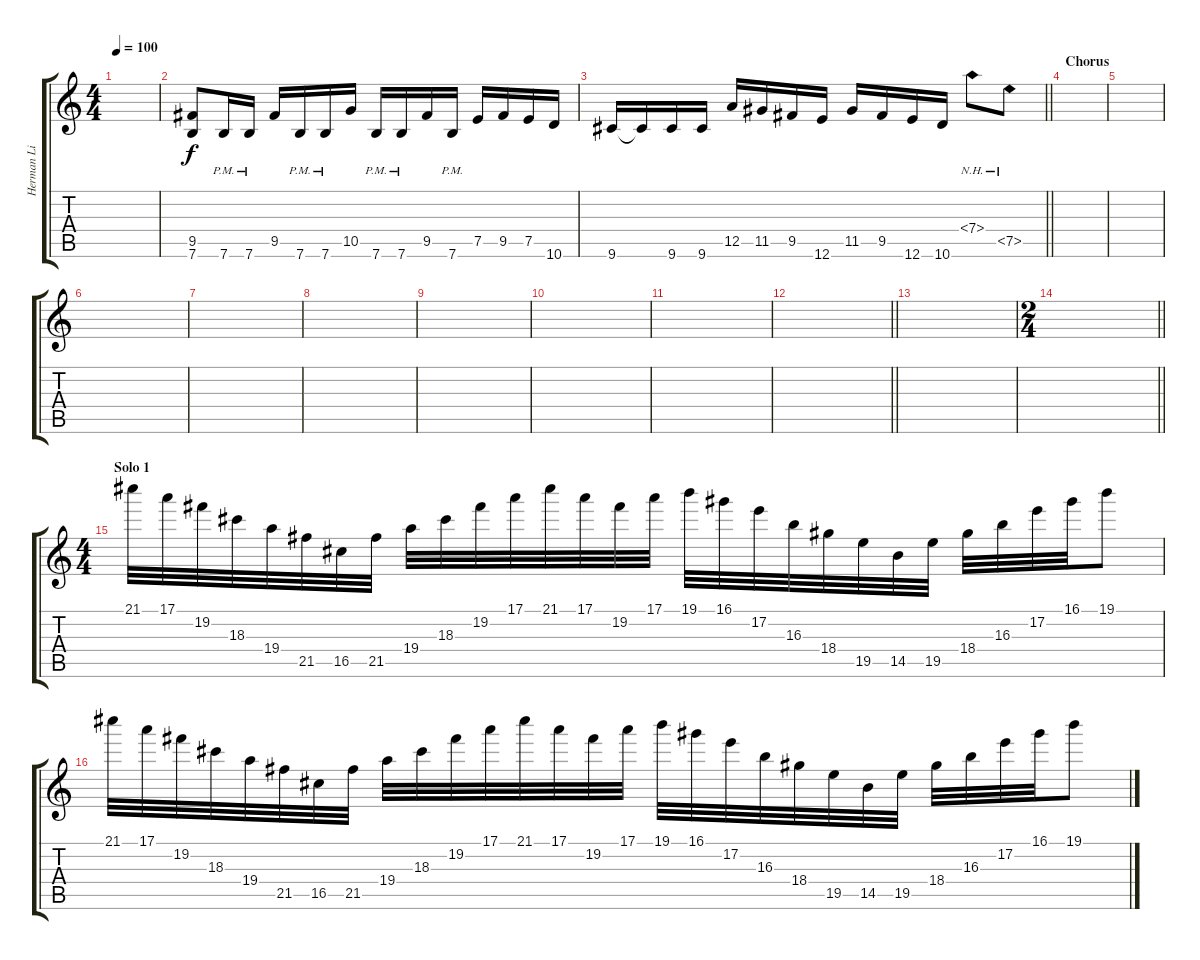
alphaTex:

\track ("Herman Li" "Herman Li") {instrument distortionguitar}
\staff {score tabs}
\tuning (E4 B3 G3 D3 A2 E2) {hide}
\ts (4 4)
\tempo 100
\clef g2
\ks c
|
(9.5 7.6).8 7.6{pm}.16 7.6{pm}.16 9.5.16 7.6{pm}.16 7.6{pm}.16 10.5.16 7.6{pm}.16 7.6{pm}.16 9.5.16 7.6{pm}.16 7.5.16 9.5.16 7.5.16 10.6.16 |
\barLineRight lightlight
9.6.16 9.6{t}.16 9.6.16 9.6.16 12.5.16 11.5.16 9.5.16 12.6.16 11.5.16 9.5.16 12.6.16 10.6.16 7.4{nh}.8 7.5{nh}.8 |
\section ("" "Chorus")
|
|
|
|
|
|
|
|
\barLineRight lightlight
|
|
\ts (2 4)
\barLineRight lightlight
|
\ts (4 4)
\section ("" "Solo 1")
21.1.32 17.1.32 19.2.32 18.3.32 19.4.32 21.5.32 16.5.32 21.5.32 19.4.32 18.3.32 19.2.32 17.1.32 21.1.32 17.1.32 19.2.32 17.1.32 19.1.32 16.1.32 17.2.32 16.3.32 18.4.32 19.5.32 14.5.32 19.5.32 18.4.32 16.3.32 17.2.32 16.1.32 19.1.8 |
21.1.32 17.1.32 19.2.32 18.3.32 19.4.32 21.5.32 16.5.32 21.5.32 19.4.32 18.3.32 19.2.32 17.1.32 21.1.32 17.1.32 19.2.32 17.1.32 19.1.32 16.1.32 17.2.32 16.3.32 18.4.32 19.5.32 14.5.32 19.5.32 18.4.32 16.3.32 17.2.32 16.1.32 19.1.8
